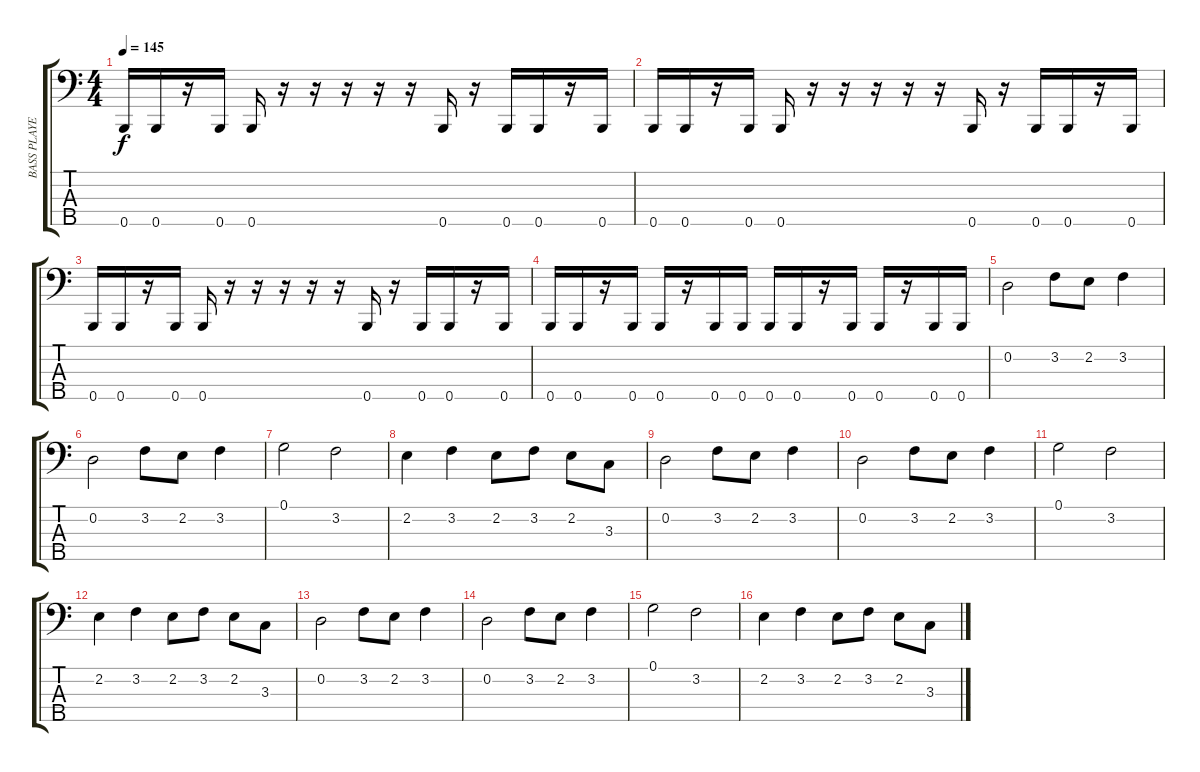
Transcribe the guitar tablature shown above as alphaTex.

\track ("BASS PLAYER" "BASS PLAYE") {instrument electricbassfinger}
\staff {score tabs}
\tuning (G2 D2 A1 E1 B0) {hide}
\ts (4 4)
\tempo 145
\clef f4
\ks c
0.5.16{dy f} 0.5.16 r.16 0.5.16 0.5.16 r.16 r.16 r.16 r.16 r.16 0.5.16 r.16 0.5.16 0.5.16 r.16 0.5.16 |
0.5.16 0.5.16 r.16 0.5.16 0.5.16 r.16 r.16 r.16 r.16 r.16 0.5.16 r.16 0.5.16 0.5.16 r.16 0.5.16 |
0.5.16 0.5.16 r.16 0.5.16 0.5.16 r.16 r.16 r.16 r.16 r.16 0.5.16 r.16 0.5.16 0.5.16 r.16 0.5.16 |
0.5.16 0.5.16 r.16 0.5.16 0.5.16 r.16 0.5.16 0.5.16 0.5.16 0.5.16 r.16 0.5.16 0.5.16 r.16 0.5.16 0.5.16 |
0.2.2 3.2.8 2.2.8 3.2.4 |
0.2.2 3.2.8 2.2.8 3.2.4 |
0.1.2 3.2.2 |
2.2.4 3.2.4 2.2.8 3.2.8 2.2.8 3.3.8 |
0.2.2 3.2.8 2.2.8 3.2.4 |
0.2.2 3.2.8 2.2.8 3.2.4 |
0.1.2 3.2.2 |
2.2.4 3.2.4 2.2.8 3.2.8 2.2.8 3.3.8 |
0.2.2 3.2.8 2.2.8 3.2.4 |
0.2.2 3.2.8 2.2.8 3.2.4 |
0.1.2 3.2.2 |
2.2.4 3.2.4 2.2.8 3.2.8 2.2.8 3.3.8
